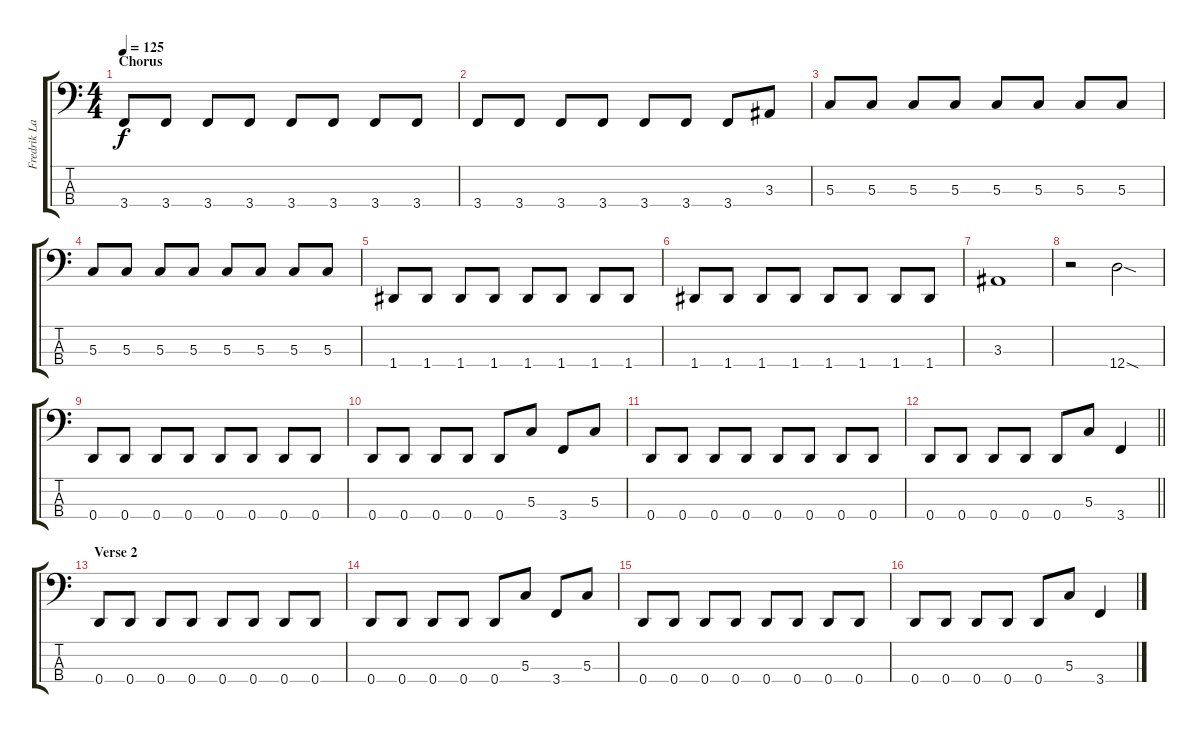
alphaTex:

\track ("Fredrik Larsson " "Fredrik La") {instrument electricbassfinger}
\staff {score tabs}
\tuning (F2 C2 G1 D1) {hide}
\ts (4 4)
\section ("" "Chorus")
\tempo 125
\clef f4
\ks c
3.4.8{dy f} 3.4.8 3.4.8 3.4.8 3.4.8 3.4.8 3.4.8 3.4.8 |
3.4.8 3.4.8 3.4.8 3.4.8 3.4.8 3.4.8 3.4.8 3.3.8 |
5.3.8 5.3.8 5.3.8 5.3.8 5.3.8 5.3.8 5.3.8 5.3.8 |
5.3.8 5.3.8 5.3.8 5.3.8 5.3.8 5.3.8 5.3.8 5.3.8 |
1.4.8 1.4.8 1.4.8 1.4.8 1.4.8 1.4.8 1.4.8 1.4.8 |
1.4.8 1.4.8 1.4.8 1.4.8 1.4.8 1.4.8 1.4.8 1.4.8 |
3.3.1 |
r.2 12.4{sod}.2 |
0.4.8 0.4.8 0.4.8 0.4.8 0.4.8 0.4.8 0.4.8 0.4.8 |
0.4.8 0.4.8 0.4.8 0.4.8 0.4.8 5.3.8 3.4.8 5.3.8 |
0.4.8 0.4.8 0.4.8 0.4.8 0.4.8 0.4.8 0.4.8 0.4.8 |
\barLineRight lightlight
0.4.8 0.4.8 0.4.8 0.4.8 0.4.8 5.3.8 3.4.4 |
\section ("" "Verse 2")
0.4.8 0.4.8 0.4.8 0.4.8 0.4.8 0.4.8 0.4.8 0.4.8 |
0.4.8 0.4.8 0.4.8 0.4.8 0.4.8 5.3.8 3.4.8 5.3.8 |
0.4.8 0.4.8 0.4.8 0.4.8 0.4.8 0.4.8 0.4.8 0.4.8 |
0.4.8 0.4.8 0.4.8 0.4.8 0.4.8 5.3.8 3.4.4
